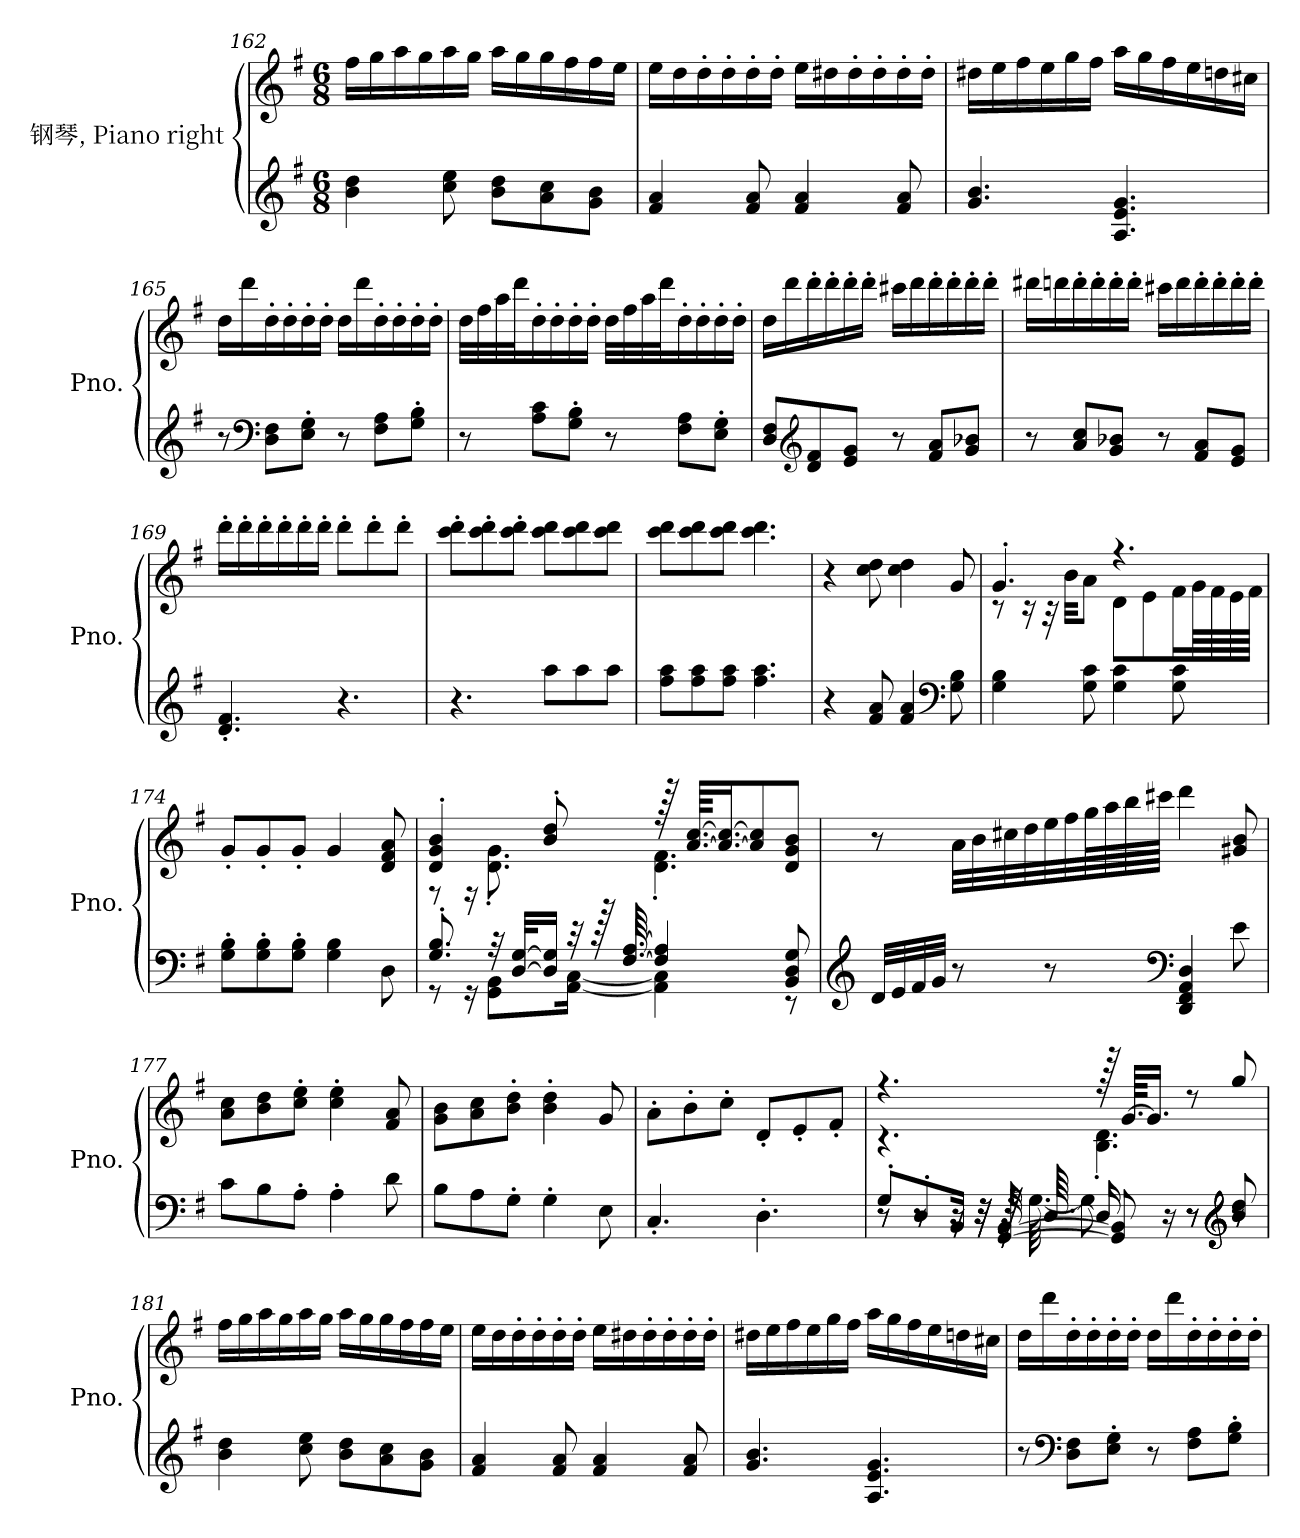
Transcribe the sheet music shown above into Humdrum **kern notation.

**kern	**kern
*part1	*part1
*staff2	*staff1
*I"钢琴, Piano right	*
*I'Pno.	*
!!LO:LB:g=z
*clefG2	*clefG2
*k[f#]	*k[f#]
*M6/8	*M6/8
*MM93	*MM93
=162	=162
4b\ 4dd\	16ff#\LL
.	16gg\
.	16aa\
.	16gg\
*	*MM95
8cc\ 8ee\	16aa\
.	16gg\JJ
8b\ 8dd\L	16aa\LL
.	16gg\
*	*MM96
8a\ 8cc\	16gg\
.	16ff#\
8g\ 8b\J	16ff#\
.	16ee\JJ
=163	=163
*	*MM95
4f#/ 4a/	16ee\LL
.	16dd\
*	*MM96
.	16dd'\
.	16dd'\
8f#/ 8a/	16dd'\
.	16dd'\JJ
4f#/ 4a/	16ee\LL
.	16dd#X\
*	*MM97
.	16dd#'\
.	16dd#'\
8f#/ 8a/	16dd#'\
.	16dd#'\JJ
=164	=164
*	*MM96
4.g/ 4.b/	16dd#X\LL
.	16ee\
.	16ff#\
.	16ee\
.	16gg\
*	*MM90
.	16ff#\JJ
*	*MM96
4.A/ 4.e/ 4.g/	16aa\LL
*	*MM97
.	16gg\
.	16ff#\
.	16ee\
.	16ddn\
*	*MM91
.	16cc#X\JJ
!!LO:PB:g=z
=165	=165
*	*MM97
8r	16dd\LL
.	16ddd\
*clefF4	*
8D\ 8F#\L	16dd'\
.	16dd'\
8E\' 8G\'J	16dd'\
.	16dd'\JJ
8r	16dd\LL
.	16ddd\
8F#\ 8A\L	16dd'\
.	16dd'\
8G\' 8B\'J	16dd'\
.	16dd'\JJ
=166	=166
*	*MM92
8r	32dd\LLL
.	32ff#\
.	32aa\
.	32ddd\J
*	*MM97
8A\ 8c\L	16dd'\
.	16dd'\
8G\' 8B\'J	16dd'\
.	16dd'\JJ
*	*MM94
8r	32dd\LLL
.	32ff#\
.	32aa\
.	32ddd\J
*	*MM97
8F#\ 8A\L	16dd'\
.	16dd'\
8E\' 8G\'J	16dd'\
.	16dd'\JJ
!!LO:LB:g=z
=167	=167
8D/ 8F#/L	16dd\LL
.	16ddd\
*clefG2	*
8d/ 8f#/	16ddd'\
.	16ddd'\
8e/ 8g/J	16ddd'\
.	16ddd'\JJ
8r	16ccc#X\LL
.	16ddd\
8f#/ 8a/L	16ddd'\
.	16ddd'\
8g/ 8b-X/J	16ddd'\
.	16ddd'\JJ
=168	=168
8r	16ddd#X\LL
.	16dddn\
*	*MM98
8a/ 8cc/L	16ddd'\
.	16ddd'\
8g/ 8b-X/J	16ddd'\
.	16ddd'\JJ
*	*MM97
8r	16ccc#X\LL
.	16ddd\
8f#/ 8a/L	16ddd'\
.	16ddd'\
8e/ 8g/J	16ddd'\
.	16ddd'\JJ
!!LO:LB:g=z
=169	=169
*	*MM96
4.d/' 4.f#/'	16ddd'\LL
.	16ddd'\
.	16ddd'\
.	16ddd'\
.	16ddd'\
.	16ddd'\JJ
*	*MM92
4.r	8ddd'\L
.	8ddd'\
.	8ddd'\J
=170	=170
*	*MM89
4.r	8ccc\' 8ddd\'L
.	8ccc\' 8ddd\'
.	8ccc\' 8ddd\'J
*	*MM85
8aa\L	8ccc\ 8ddd\L
8aa\	8ccc\ 8ddd\
8aa\J	8ccc\ 8ddd\J
=171	=171
*	*MM81
8ff#\ 8aa\L	8ccc\ 8ddd\L
8ff#\ 8aa\	8ccc\ 8ddd\
*	*MM62
8ff#\ 8aa\J	8ccc\ 8ddd\J
4.ff#\ 4.aa\	4.ccc\ 4.ddd\
=172	=172
*	*MM54
4r	4r
*	*MM59
8f#/ 8a/	8cc\ 8dd\
4f#/ 4a/	4cc\ 4dd\
*clefF4	*
*	*MM86
8G\ 8B\	8g/
!!LO:LB:g=z
=173	=173
*	*MM94
*	*^
4G\ 4B\	4.g'/	8r
.	.	16r
.	.	32r
.	.	32b\KKL
*	*MM93	*
8G\ 8c\	.	8a\J
*	*MM96	*
4G\ 4c\	4.r	8d\L
*	*MM90	*
.	.	8e\
8G\ 8c\	.	16f#\L
.	.	64g\LL
.	.	64f#\
.	.	64e\
.	.	64f#\JJJJ
*	*v	*v
=174	=174
*	*MM95
8G\' 8B\'L	8g'/L
8G\' 8B\'	8g'/
8G\' 8B\'J	8g'/J
4G\ 4B\	4g/
*	*MM96
8D\	8d/ 8f#/ 8a/
=175	=175
*^	*^
8.G/' 8.B/'	8r	4d/' 4g/' 4b/'	8r
*	*	*MM91	*
.	16r	.	16r
32r	8GG\ 8BB\L	.	8.d\' 8.g\'
[32D/ [32G/KLL	.	.	.
*	*	*MM83	*
16D/] 16G/]JJ	.	8b/' 8dd/'	.
32r	[16AA\ [16C\Jk	.	.
128r	.	.	.
[64.F#/ [64.A/	.	.	.
*	*	*MM99	*
4F#/] 4A/]	4AA\] 4C\]	128r	4.d\' 4.f#\'
.	.	[64.a/ [64.cc/KKLL	.
.	.	16.a/_ 16.cc/_J	.
.	.	8a/] 8cc/]	.
*	*	*MM96	*
8BB/ 8D/ 8G/	8r	8d/ 8g/ 8b/J	.
*v	*v	*	*
*	*v	*v
!!LO:LB:g=z
=176	=176
*clefG2	*
32d/LLL	8r
32e/	.
32f#/	.
32g/JJJ	.
8r	32a\LLL
.	32b\
.	32cc#X\
.	32dd\
*	*MM88
8r	32ee\
.	32ff#\
*	*MM84
.	64gg\L
.	64aa\
.	64bb\
.	64ccc#X\JJJJ
*clefF4	*
*	*MM63
4DD/ 4FF#/ 4AA/ 4D/	4ddd\
*	*MM87
8e\	8g#X/ 8b/
=177	=177
*	*MM88
8c\L	8a\ 8cc\L
*	*MM95
8B\	8b\ 8dd\
*	*MM85
8A'\J	8cc\' 8ee\'J
*	*MM83
4A'\	4cc\' 4ee\'
*	*MM86
8d\	8f#/ 8a/
=178	=178
*	*MM89
8B\L	8g\ 8b\L
*	*MM95
8A\	8a\ 8cc\
*	*MM84
8G'\J	8b\' 8dd\'J
*	*MM83
4G'\	4b\' 4dd\'
*	*MM90
8E\	8g/
=179	=179
4.C'/	8a'\L
.	8b'\
.	8cc'\J
4.D'\	8d'/L
.	8e'/
.	8f#'/J
!!LO:LB:g=z
=180	=180
*	*MM88
*^	*^
*	*^	*	*
8G'/L	8r	8r	4.r	4.r
8D'/	8r	8r	.	.
16BB/Jk	16r	16r	.	.
32r	32r	32r	.	.
128r	128r	[32GG/ [32BB/	.	.
[64.D/	[64.G\	.	.	.
16D/]	8G\]	8GG/] 8BB/]	128r	4.B\' 4.d\'
.	.	.	[64.g/KKLL	.
.	.	.	16.g/JJ]	.
16r	.	.	.	.
*	*	*	*MM63	*
8r	8r	8r	8r	.
*clefG2	*	*	*	*
*	*	*	*MM79	*
8b/ 8dd/	8r	8r	8gg/	.
*v	*v	*v	*	*
*	*v	*v
=181	=181
*	*MM93
4b\ 4dd\	16ff#\LL
.	16gg\
.	16aa\
.	16gg\
*	*MM95
8cc\ 8ee\	16aa\
.	16gg\JJ
8b\ 8dd\L	16aa\LL
.	16gg\
*	*MM96
8a\ 8cc\	16gg\
.	16ff#\
8g\ 8b\J	16ff#\
.	16ee\JJ
=182	=182
*	*MM95
4f#/ 4a/	16ee\LL
.	16dd\
*	*MM96
.	16dd'\
.	16dd'\
8f#/ 8a/	16dd'\
.	16dd'\JJ
4f#/ 4a/	16ee\LL
.	16dd#X\
*	*MM97
.	16dd#'\
.	16dd#'\
8f#/ 8a/	16dd#'\
.	16dd#'\JJ
!!LO:PB:g=z
=183	=183
*	*MM96
4.g/ 4.b/	16dd#X\LL
.	16ee\
.	16ff#\
.	16ee\
.	16gg\
*	*MM90
.	16ff#\JJ
*	*MM96
4.A/ 4.e/ 4.g/	16aa\LL
*	*MM97
.	16gg\
.	16ff#\
.	16ee\
.	16ddn\
*	*MM91
.	16cc#X\JJ
=184	=184
*	*MM97
8r	16dd\LL
.	16ddd\
*clefF4	*
8D\ 8F#\L	16dd'\
.	16dd'\
8E\' 8G\'J	16dd'\
.	16dd'\JJ
8r	16dd\LL
.	16ddd\
8F#\ 8A\L	16dd'\
.	16dd'\
8G\' 8B\'J	16dd'\
.	16dd'\JJ
=	=
*-	*-
